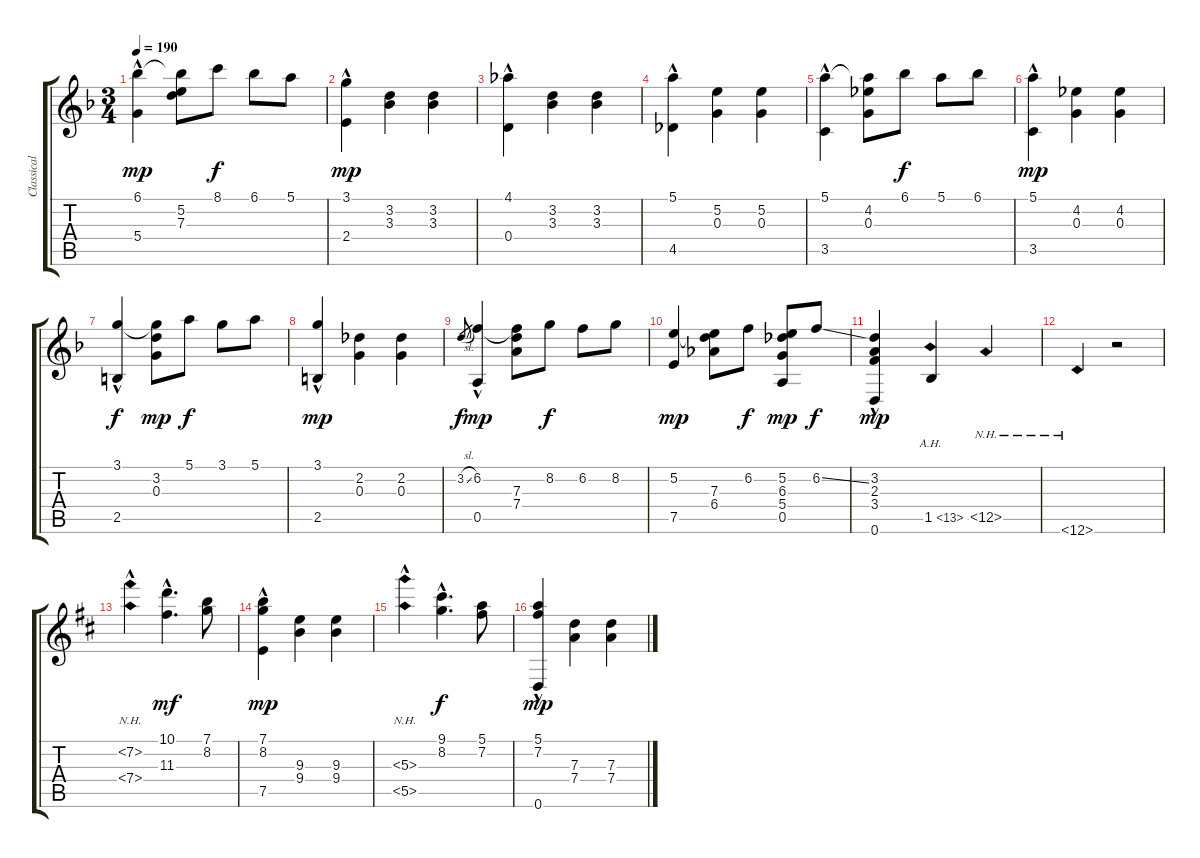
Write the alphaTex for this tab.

\track ("Classical guitar" "Classical ") {instrument acousticguitarnylon}
\staff {score tabs}
\tuning (E4 B3 G3 D3 A2 D2) {hide}
\ts (3 4)
\tempo 190
\clef g2
\ks dminor
(6.1 5.4{hac}).4{dy mp} (6.1{t} 5.2 7.3).8 8.1.8{dy f} 6.1.8 5.1.8 |
(3.1{hac} 2.4{hac}).4{dy mp} (3.2 3.3).4 (3.2 3.3).4 |
(4.1{hac} 0.4{hac}).4 (3.2 3.3).4 (3.2 3.3).4 |
(5.1{hac} 4.5{hac}).4 (5.2 0.3).4 (5.2 0.3).4 |
(5.1 3.5{hac}).4 (5.1{t} 4.2 0.3).8 6.1.8{dy f} 5.1.8 6.1.8 |
(5.1 3.5{hac}).4{dy mp} (4.2 0.3).4 (4.2 0.3).4 |
(3.1 2.5{hac}).4{dy f} (3.1{t} 3.2 0.3).8{dy mp} 5.1.8{dy f} 3.1.8 5.1.8 |
(3.1{hac} 2.5{hac}).4{dy mp} (2.2 0.3).4 (2.2 0.3).4 |
3.2{sl}.8{gr dy f} (6.2 0.5{hac}).4{dy mp} (6.2{t} 7.3 7.4).8 8.2.8{dy f} 6.2.8 8.2.8 |
(5.2 7.5).4{dy mp} (5.2{t} 7.3 6.4).8 6.2.8{dy f} (5.2 6.3 5.4 0.5).8{dy mp} 6.2{ss}.8{dy f} |
(3.2{hac} 2.3{hac} 3.4{hac} 0.6{hac}).4{dy mp} 1.5{ah 12}.4 12.5{nh}.4 |
12.6{nh}.4 r.2 |
\ks bminor
(7.2{nh hac} 7.4{nh hac}).4 (10.1{hac} 11.3{hac}).4{d dy mf} (7.1 8.2).8 |
(7.1{hac} 8.2{hac} 7.5{hac}).4{dy mp} (9.3 9.4).4 (9.3 9.4).4 |
(5.3{nh hac} 5.5{nh hac}).4 (9.1{hac} 8.2{hac}).4{d dy f} (5.1 7.2).8 |
(5.1{hac} 7.2{hac} 0.6{hac}).4{dy mp} (7.3 7.4).4 (7.3 7.4).4
